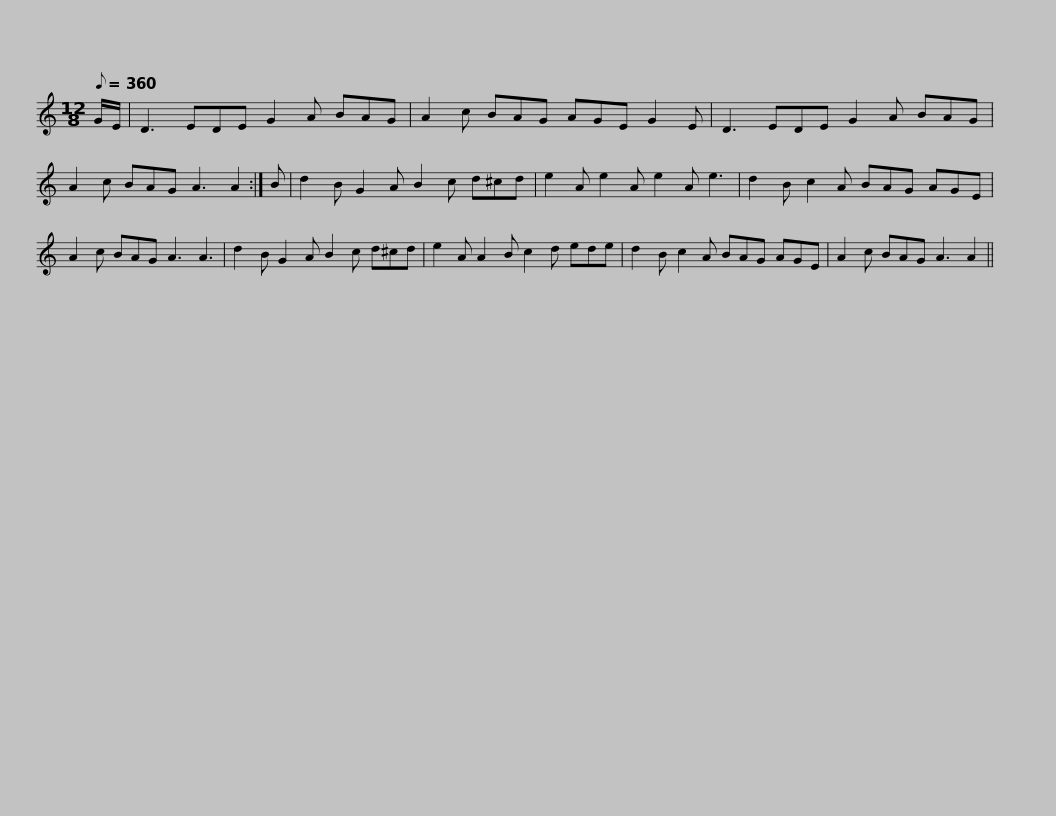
X:1
L:1/8
Q:1/8=360
M:12/8
I:linebreak $
K:C
V:1 treble
V:1
 G/E/ | D3 EDE G2 A BAG | A2 c BAG AGE G2 E | D3 EDE G2 A BAG | A2 c BAG A3 A2 :| %5
 B |$ d2 B G2 A B2 c d^cd | e2 A e2 A e2 A e3 | d2 B c2 A BAG AGE | A2 c BAG A3 A3 |$ %10
 d2 B G2 A B2 c d^cd | e2 A A2 B c2 d ede | d2 B c2 A BAG AGE | A2 c BAG A3 A2 || %14
